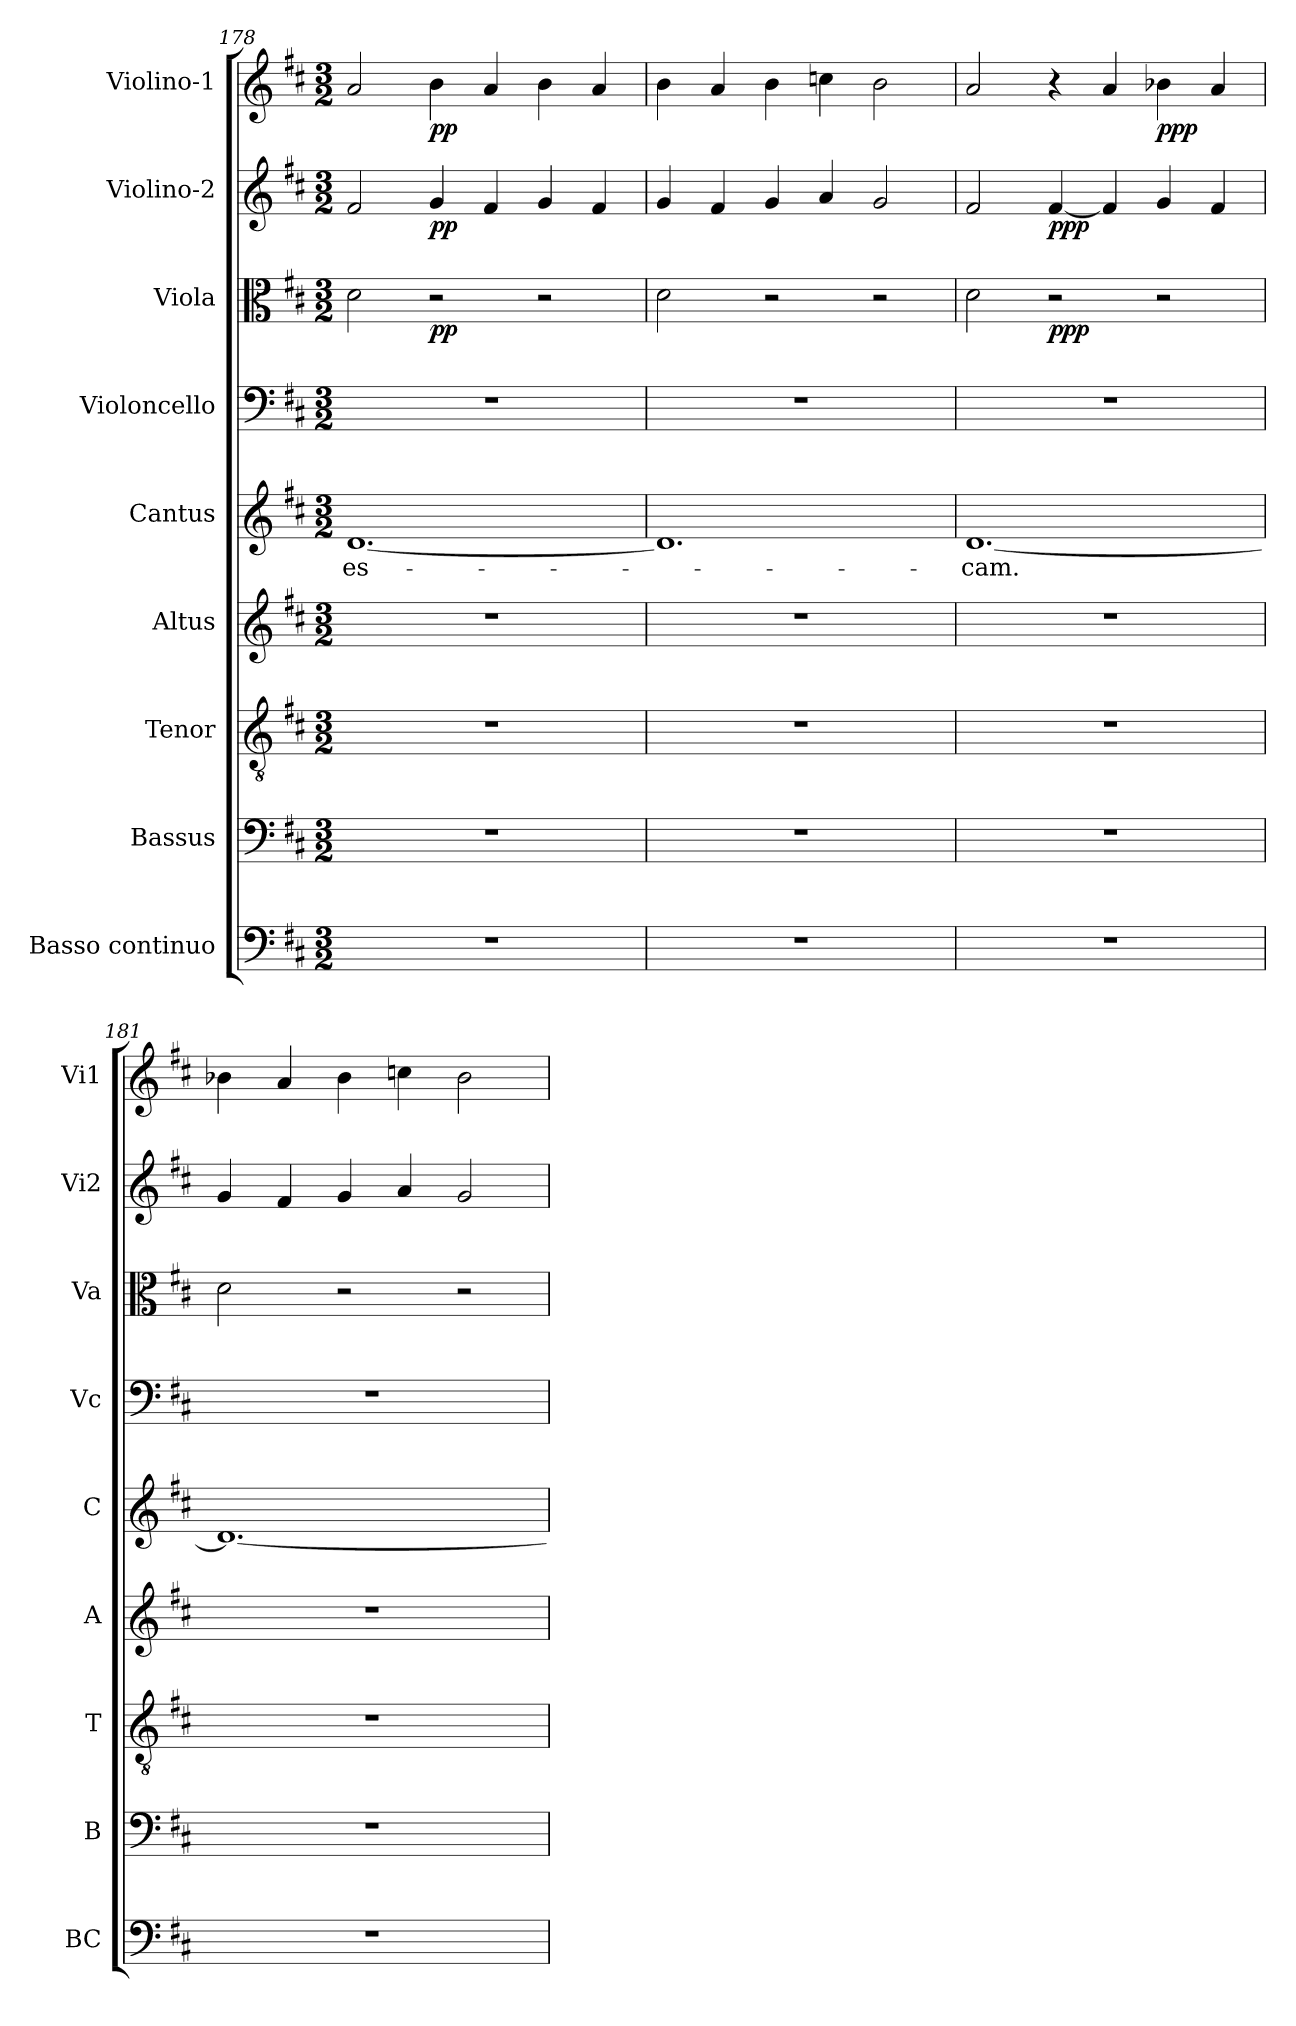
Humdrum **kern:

**kern	**kern	**kern	**kern	**kern	**text	**kern	**kern	**dynam	**kern	**dynam	**kern	**dynam
*part9	*part8	*part7	*part6	*part5	*part5	*part4	*part3	*part3	*part2	*part2	*part1	*part1
*staff9	*staff8	*staff7	*staff6	*staff5	*staff5	*staff4	*staff3	*staff3	*staff2	*staff2	*staff1	*staff1
*I"Basso continuo	*I"Bassus	*I"Tenor	*I"Altus	*I"Cantus	*	*I"Violoncello	*I"Viola	*	*I"Violino-2	*	*I"Violino-1	*
*I'BC	*I'B	*I'T	*I'A	*I'C	*	*I'Vc	*I'Va	*	*I'Vi2	*	*I'Vi1	*
*clefF4	*clefF4	*clefGv2	*clefG2	*clefG2	*	*clefF4	*clefC3	*	*clefG2	*	*clefG2	*
*k[f#c#]	*k[f#c#]	*k[f#c#]	*k[f#c#]	*k[f#c#]	*	*k[f#c#]	*k[f#c#]	*	*k[f#c#]	*	*k[f#c#]	*
*D:	*D:	*D:	*D:	*D:	*	*D:	*D:	*	*D:	*	*D:	*
*M3/2	*M3/2	*M3/2	*M3/2	*M3/2	*	*M3/2	*M3/2	*	*M3/2	*	*M3/2	*
=178	=178	=178	=178	=178	=178	=178	=178	=178	=178	=178	=178	=178
!	!	!	!	!	!LO:LY:b	!	!	!	!	!	!	!
1.r	1.r	1.r	1.r	[1.d	-es-	1.r	2d\	.	2f#/	.	2a/	.
!	!	!	!	!	!	!	!	!LO:DY:b	!	!LO:DY:b	!	!LO:DY:b
.	.	.	.	.	.	.	2r	pp	4g/	pp	4b\	pp
.	.	.	.	.	.	.	.	.	4f#/	.	4a/	.
.	.	.	.	.	.	.	2r	.	4g/	.	4b\	.
.	.	.	.	.	.	.	.	.	4f#/	.	4a/	.
=179	=179	=179	=179	=179	=179	=179	=179	=179	=179	=179	=179	=179
1.r	1.r	1.r	1.r	1.d]	.	1.r	2d\	.	4g/	.	4b\	.
.	.	.	.	.	.	.	.	.	4f#/	.	4a/	.
.	.	.	.	.	.	.	2r	.	4g/	.	4b\	.
.	.	.	.	.	.	.	.	.	4a/	.	4ccn\	.
.	.	.	.	.	.	.	2r	.	2g/	.	2b\	.
=180	=180	=180	=180	=180	=180	=180	=180	=180	=180	=180	=180	=180
!	!	!	!	!	!LO:LY:b	!	!	!	!	!	!	!
1.r	1.r	1.r	1.r	[1.d	-cam.	1.r	2d\	.	2f#/	.	2a/	.
!	!	!	!	!	!	!	!	!LO:DY:b	!	!LO:DY:b	!	!
.	.	.	.	.	.	.	2r	ppp	[4f#/	ppp	4r	.
.	.	.	.	.	.	.	.	.	4f#/]	.	4a/	.
!	!	!	!	!	!	!	!	!	!	!	!	!LO:DY:b
.	.	.	.	.	.	.	2r	.	4g/	.	4b-X\	ppp
.	.	.	.	.	.	.	.	.	4f#/	.	4a/	.
=181	=181	=181	=181	=181	=181	=181	=181	=181	=181	=181	=181	=181
1.r	1.r	1.r	1.r	1.d_	.	1.r	2d\	.	4g/	.	4b-X\	.
.	.	.	.	.	.	.	.	.	4f#/	.	4a/	.
.	.	.	.	.	.	.	2r	.	4g/	.	4b-\	.
.	.	.	.	.	.	.	.	.	4a/	.	4ccn\	.
.	.	.	.	.	.	.	2r	.	2g/	.	2b-\	.
=	=	=	=	=	=	=	=	=	=	=	=	=
*-	*-	*-	*-	*-	*-	*-	*-	*-	*-	*-	*-	*-
